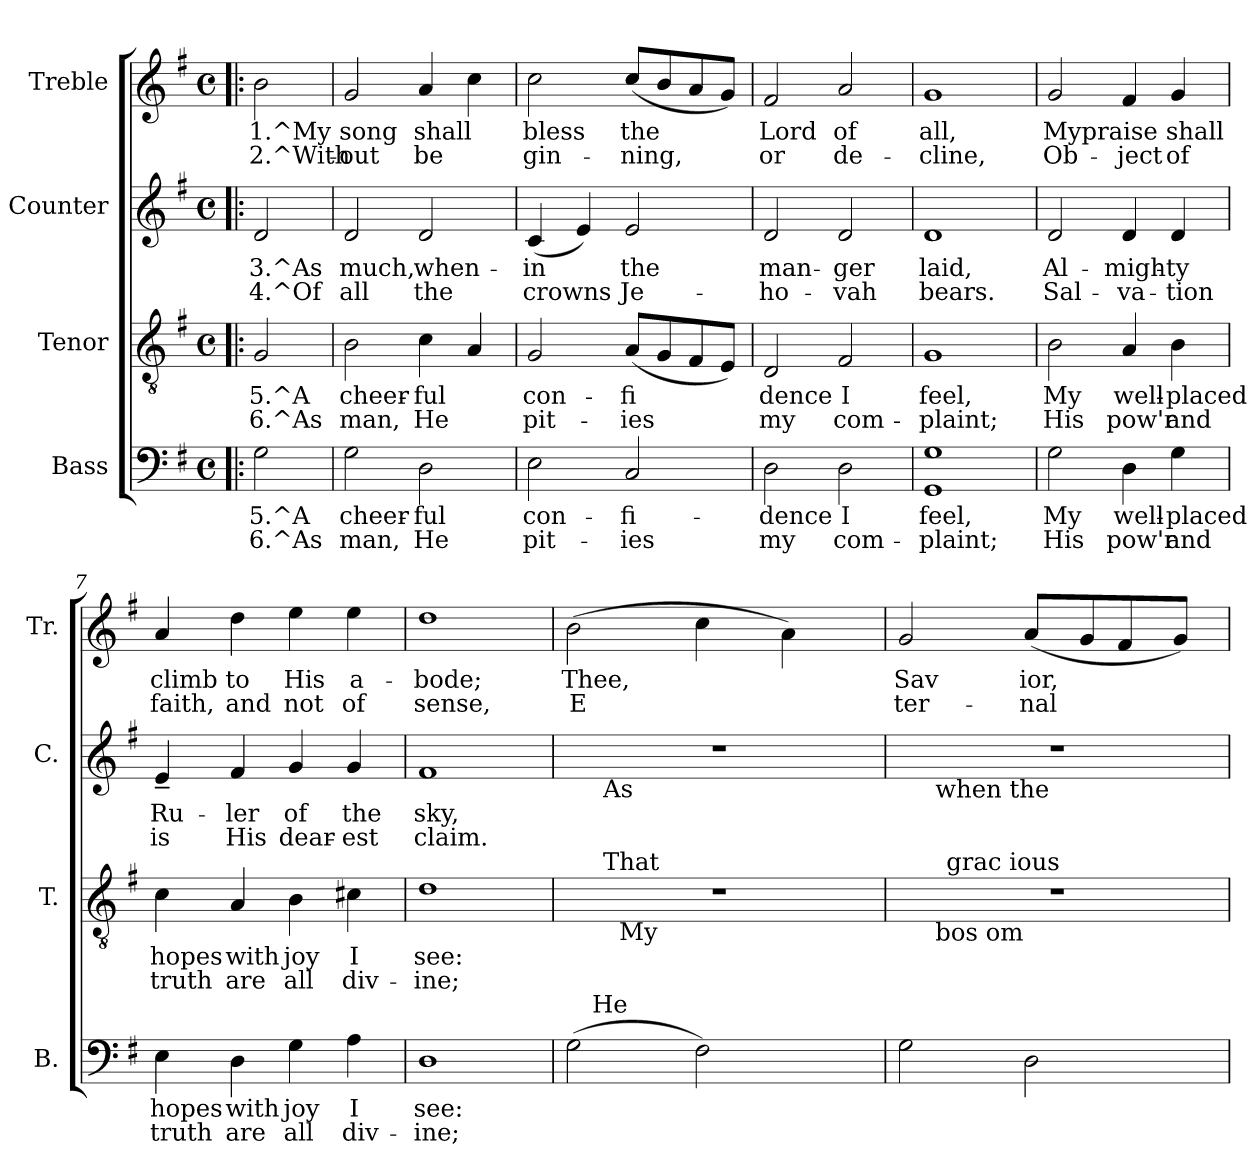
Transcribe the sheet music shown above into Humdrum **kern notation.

**kern	**text	**text	**kern	**text	**text	**kern	**text	**text	**kern	**text	**text
*part4	*part4	*part4	*part3	*part3	*part3	*part2	*part2	*part2	*part1	*part1	*part1
*staff4	*staff4	*staff4	*staff3	*staff3	*staff3	*staff2	*staff2	*staff2	*staff1	*staff1	*staff1
*I"Bass	*	*	*I"Tenor	*	*	*I"Counter	*	*	*I"Treble	*	*
*I'B.	*	*	*I'T.	*	*	*I'C.	*	*	*I'Tr.	*	*
!!LO:PB:g=z
*stria5	*	*	*stria5	*	*	*stria5	*	*	*stria5	*	*
*clefF4	*	*	*clefGv2	*	*	*clefG2	*	*	*clefG2	*	*
*k[f#]	*	*	*k[f#]	*	*	*k[f#]	*	*	*k[f#]	*	*
*G:	*	*	*G:	*	*	*G:	*	*	*G:	*	*
*M4/4	*	*	*M4/4	*	*	*M4/4	*	*	*M4/4	*	*
*met(c)	*	*	*met(c)	*	*	*met(c)	*	*	*met(c)	*	*
=1!|:	=1!|:	=1!|:	=1!|:	=1!|:	=1!|:	=1!|:	=1!|:	=1!|:	=1!|:	=1!|:	=1!|:
!	!LO:LY:a:rj	!LO:LY:a:rj	!	!LO:LY:b:rj	!LO:LY:b:rj	!	!LO:LY:b:rj	!LO:LY:b:rj	!	!LO:LY:b:rj	!LO:LY:b:rj
2G\	5.^A	6.^As	2G/	5.^A	6.^As	2d/	3.^As	4.^Of	2b\	1.^My	2.^With-
=2	=2	=2	=2	=2	=2	=2	=2	=2	=2	=2	=2
!	!LO:LY:a:rj	!LO:LY:a:rj	!	!LO:LY:b:rj	!LO:LY:b:rj	!	!LO:LY:b:rj	!LO:LY:b:rj	!	!LO:LY:b:rj	!LO:LY:b:rj
2G\	cheer-	-man,	2B\	cheer-	-man,	2d/	much,	all	2g/	-song	out
!	!LO:LY:a:rj	!LO:LY:a:rj	!	!LO:LY:b:rj	!LO:LY:b:rj	!	!LO:LY:b:rj	!LO:LY:b:rj	!	!LO:LY:b:rj	!LO:LY:b:rj
2D\	ful	He	4c\	ful	He	2d/	when-	-the	4a/	shall	be-
!	!	!	!	!LO:LY:b:rj	!LO:LY:b:rj	!	!	!	!	!LO:LY:b:rj	!LO:LY:b:rj
.	.	.	4A/	.	.	.	.	.	4cc\	-	-
=3	=3	=3	=3	=3	=3	=3	=3	=3	=3	=3	=3
!	!LO:LY:a:rj	!LO:LY:a:rj	!	!LO:LY:b:rj	!LO:LY:b:rj	!	!LO:LY:b:rj	!LO:LY:b:rj	!	!LO:LY:b:rj	!LO:LY:b:rj
2E\	con-	-pit-	2G/	con-	-pit-	(<4c/	in	crowns	2cc\	-bless	gin-
!	!	!	!	!	!	!	!LO:LY:b:rj	!LO:LY:b:rj	!	!	!
.	.	.	.	.	.	4e/)	.	.	.	.	.
!	!LO:LY:a:rj	!LO:LY:a:rj	!	!LO:LY:b:rj	!LO:LY:b:rj	!	!LO:LY:b:rj	!LO:LY:b:rj	!	!LO:LY:b:rj	!LO:LY:b:rj
2C/	-fi-	-ies	(<8A/L	-fi-	-ies	2e/	the	Je-	(<8cc/L	-the	ning,
!	!	!	!	!LO:LY:b:rj	!LO:LY:b:rj	!	!	!	!	!LO:LY:b:rj	!LO:LY:b:rj
.	.	.	8G/	-	-	.	.	.	8b/	.	.
!	!	!	!	!LO:LY:b:rj	!LO:LY:b:rj	!	!	!	!	!LO:LY:b:rj	!LO:LY:b:rj
.	.	.	8F#/	-	-	.	.	.	8a/	.	.
!	!	!	!	!LO:LY:b:rj	!LO:LY:b:rj	!	!	!	!	!LO:LY:b:rj	!LO:LY:b:rj
.	.	.	8E/J)	-	-	.	.	.	8g/J)	.	.
=4	=4	=4	=4	=4	=4	=4	=4	=4	=4	=4	=4
!	!LO:LY:a:rj	!LO:LY:a:rj	!	!LO:LY:b:rj	!LO:LY:b:rj	!	!LO:LY:b:rj	!LO:LY:b:rj	!	!LO:LY:b:rj	!LO:LY:b:rj
2D\	dence	my	2D/	dence	my	2d/	-man-	-ho-	2f#/	Lord	or
!	!LO:LY:a:rj	!LO:LY:a:rj	!	!LO:LY:b:rj	!LO:LY:b:rj	!	!LO:LY:b:rj	!LO:LY:b:rj	!	!LO:LY:b:rj	!LO:LY:b:rj
2D\	I	com-	2F#/	I	com-	2d/	-ger	vah	2a>/	of	de-
=5	=5	=5	=5	=5	=5	=5	=5	=5	=5	=5	=5
!	!LO:LY:a:rj	!LO:LY:a:rj	!	!LO:LY:b:rj	!LO:LY:b:rj	!	!LO:LY:b:rj	!LO:LY:b:rj	!	!LO:LY:b:rj	!LO:LY:b:rj
1G 1GG	-feel,	plaint;	1G	-feel,	plaint;	1d	laid,	bears.	1g	-all,	cline,
=6	=6	=6	=6	=6	=6	=6	=6	=6	=6	=6	=6
!	!LO:LY:a:rj	!LO:LY:a:rj	!	!LO:LY:b:rj	!LO:LY:b:rj	!	!LO:LY:b:rj	!LO:LY:b:rj	!	!LO:LY:b:rj	!LO:LY:b:rj
2G\	My	His	2B\	My	His	2d/	Al-	-Sal-	2g/	Mypraise	Ob-
!	!LO:LY:a:rj	!LO:LY:a:rj	!	!LO:LY:b:rj	!LO:LY:b:rj	!	!LO:LY:b:rj	!LO:LY:b:rj	!	!LO:LY:b:rj	!LO:LY:b:rj
4D\	well-	-pow'r	4A/	well-	-pow'r	4d/	-migh-	-va-	4f#/	-	ject
!	!LO:LY:a:rj	!LO:LY:a:rj	!	!LO:LY:b:rj	!LO:LY:b:rj	!	!LO:LY:b:rj	!LO:LY:b:rj	!	!LO:LY:b:rj	!LO:LY:b:rj
4G\	placed	and	4B\	placed	and	4d/	-ty	tion	4g/	shall	of
=7	=7	=7	=7	=7	=7	=7	=7	=7	=7	=7	=7
!	!LO:LY:a:rj	!LO:LY:a:rj	!	!LO:LY:b:rj	!LO:LY:b:rj	!	!LO:LY:b:rj	!LO:LY:b:rj	!	!LO:LY:b:rj	!LO:LY:b:rj
4E\	hopes	truth	4c\	hopes	truth	4e~</	Ru-	-is	4a/	climb	faith,
!	!LO:LY:a:rj	!LO:LY:a:rj	!	!LO:LY:b:rj	!LO:LY:b:rj	!	!LO:LY:b:rj	!LO:LY:b:rj	!	!LO:LY:b:rj	!LO:LY:b:rj
4D\	with	are	4A/	with	are	4f#/	ler	His	4dd\	to	and
!	!LO:LY:a:rj	!LO:LY:a:rj	!	!LO:LY:b:rj	!LO:LY:b:rj	!	!LO:LY:b:rj	!LO:LY:b:rj	!	!LO:LY:b:rj	!LO:LY:b:rj
4G\	joy	all	4B\	joy	all	4g/	of	dear-	4ee\	His	not
!	!LO:LY:a:rj	!LO:LY:a:rj	!	!LO:LY:b:rj	!LO:LY:b:rj	!	!LO:LY:b:rj	!LO:LY:b:rj	!	!LO:LY:b:rj	!LO:LY:b:rj
4A\	I	div-	4c#X\	I	div-	4g/	-the	est	4ee\	a-	-of
=8	=8	=8	=8	=8	=8	=8	=8	=8	=8	=8	=8
!	!LO:LY:a:rj	!LO:LY:a:rj	!	!LO:LY:b:rj	!LO:LY:b:rj	!	!LO:LY:b:rj	!LO:LY:b:rj	!	!LO:LY:b:rj	!LO:LY:b:rj
1D	-see:	ine;	1d	-see:	ine;	1f#	sky,	claim.	1dd	bode;	sense,
=9	=9	=9	=9	=9	=9	=9	=9	=9	=9	=9	=9
!	!LO:LY:a:rj	!	!	!	!	!	!	!	!	!LO:LY:b:rj	!LO:LY:b:rj
*^	*	*	*^	*	*	*^	*	*	*	*	*
*	*	*	*	*	*^	*	*	*	*	*	*	*	*	*
(>2G\	16ryy	.	.	1r	16ryy	16..ryy	.	.	1r	16ryy	.	.	(>2b\	Thee,	E-
!	!LO:TX:a:t=He	!	!	!	!	!	!	!	!	!	!	!	!	!	!
.	2...ryy	.	.	.	64ryy	.	.	.	.	64ryy	.	.	.	.	.
!	!	!	!	!	!	!	!	!	!	!LO:TX:b:t=As	!	!	!	!	!
!	!	!	!	!	!LO:TX:a:t=That	!	!	!	!	!	!	!	!	!	!
.	.	.	.	.	2ryy	.	.	.	.	2ryy	.	.	.	.	.
!	!	!	!	!	!	!LO:TX:b:t=My	!	!	!	!	!	!	!	!	!
.	.	.	.	.	.	2ryy	.	.	.	.	.	.	.	.	.
!	!	!LO:LY:a:rj	!	!	!	!	!	!	!	!	!	!	!	!LO:LY:b:rj	!LO:LY:b:rj
2F#\)	.	.	.	.	.	.	.	.	.	.	.	.	4cc\	-	-
.	.	.	.	.	4ryy	.	.	.	.	4ryy	.	.	.	.	.
.	.	.	.	.	.	4ryy	.	.	.	.	.	.	.	.	.
!	!	!	!	!	!	!	!	!	!	!	!	!	!	!LO:LY:b:rj	!LO:LY:b:rj
.	.	.	.	.	.	.	.	.	.	.	.	.	4a>\)	-	-
.	.	.	.	.	8ryy	.	.	.	.	8ryy	.	.	.	.	.
.	.	.	.	.	.	8ryy	.	.	.	.	.	.	.	.	.
.	.	.	.	.	32.ryy	.	.	.	.	32.ryy	.	.	.	.	.
.	.	.	.	.	.	64ryy	.	.	.	.	.	.	.	.	.
=10	=10	=10	=10	=10	=10	=10	=10	=10	=10	=10	=10	=10	=10	=10	=10
!LO:TX:a:t=will not	!	!	!	!	!	!	!	!	!	!	!	!	!	!	!
!	!	!LO:LY:a:rj	!	!	!	!	!	!	!	!	!	!	!	!LO:LY:b:rj	!LO:LY:b:rj
*v	*v	*	*	*	*	*	*	*	*	*	*	*	*	*	*
2G\	.	.	1r	16ryy	16.ryy	.	.	1r	16ryy	.	.	2g>/	-Sav	ter-
.	.	.	.	64ryy	.	.	.	.	64ryy	.	.	.	.	.
!	!	!	!	!	!	!	!	!	!LO:TX:b:t=when the	!	!	!	!	!
!	!	!	!	!LO:TX:b:t=bos om	!	!	!	!	!	!	!	!	!	!
.	.	.	.	2ryy	.	.	.	.	2ryy	.	.	.	.	.
!	!	!	!	!	!LO:TX:a:t=grac ious	!	!	!	!	!	!	!	!	!
.	.	.	.	.	2ryy	.	.	.	.	.	.	.	.	.
!	!LO:LY:a:rj	!	!	!	!	!	!	!	!	!	!	!	!LO:LY:b:rj	!LO:LY:b:rj
2D\	.	.	.	.	.	.	.	.	.	.	.	(<8a/L	-ior,	nal
.	.	.	.	4ryy	.	.	.	.	4ryy	.	.	.	.	.
.	.	.	.	.	4ryy	.	.	.	.	.	.	.	.	.
!	!	!	!	!	!	!	!	!	!	!	!	!	!LO:LY:b:rj	!LO:LY:b:rj
.	.	.	.	.	.	.	.	.	.	.	.	8g/	.	.
!	!	!	!	!	!	!	!	!	!	!	!	!	!LO:LY:b:rj	!LO:LY:b:rj
.	.	.	.	.	.	.	.	.	.	.	.	8f#/	.	.
.	.	.	.	8ryy	.	.	.	.	8ryy	.	.	.	.	.
.	.	.	.	.	8ryy	.	.	.	.	.	.	.	.	.
!	!	!	!	!	!	!	!	!	!	!	!	!	!LO:LY:b:rj	!LO:LY:b:rj
.	.	.	.	.	.	.	.	.	.	.	.	8g/J)	.	.
.	.	.	.	32.ryy	.	.	.	.	32.ryy	.	.	.	.	.
.	.	.	.	.	32ryy	.	.	.	.	.	.	.	.	.
*	*	*	*v	*v	*v	*	*	*	*	*	*	*	*	*
*	*	*	*	*	*	*v	*v	*	*	*	*	*
=	=	=	=	=	=	=	=	=	=	=	=
*-	*-	*-	*-	*-	*-	*-	*-	*-	*-	*-	*-
